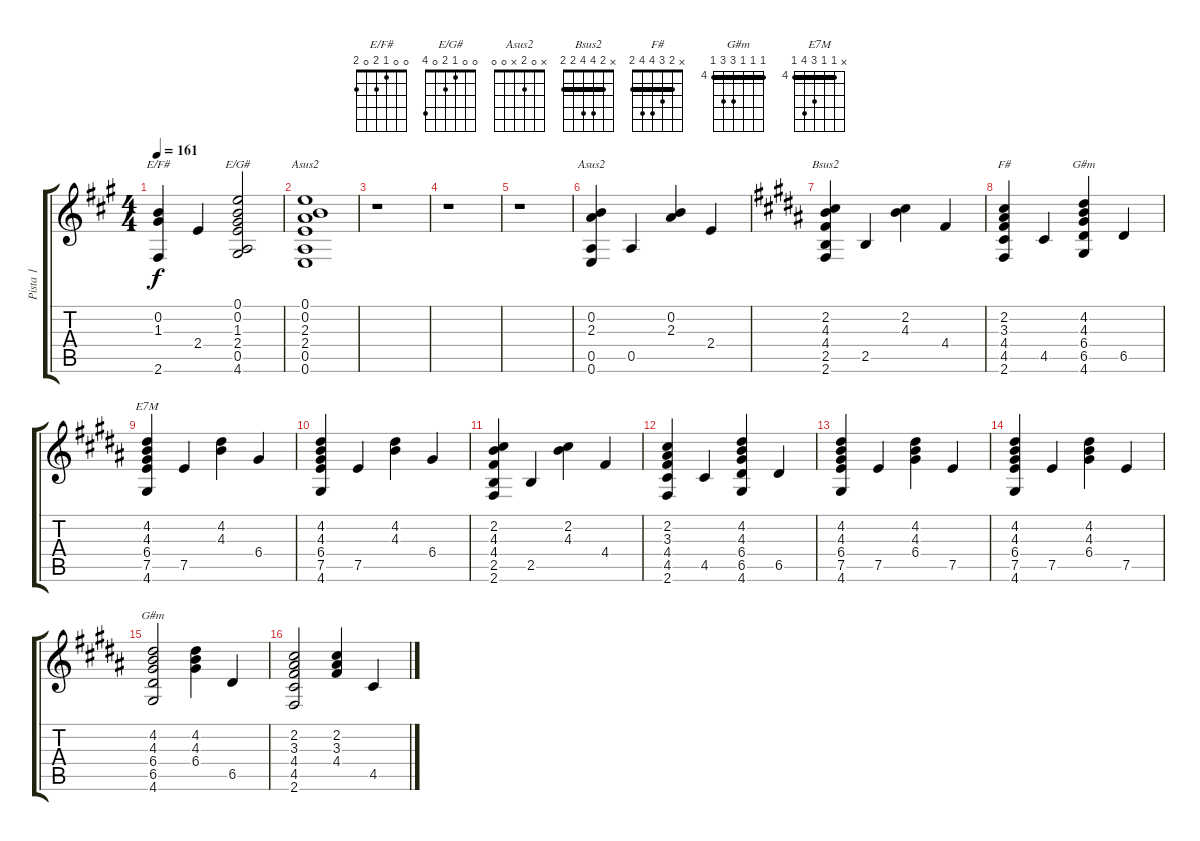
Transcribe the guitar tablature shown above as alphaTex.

\track ("Pista 1" "Pista 1") {instrument acousticguitarnylon}
\staff {score tabs}
\tuning (E4 B3 G3 D3 A2 E2) {hide}
\chord ("E/F#" 0 0 1 2 0 2)
\chord ("E/G#" 0 0 1 2 0 4)
\chord ("Asus2" 0 0 2 2 0 0)
\chord ("Asus2" x 0 2 x 0 0)
\chord ("Bsus2" x 2 4 4 2 2) {barre 2}
\chord ("F#" x 2 3 4 4 2) {barre 2}
\chord ("G#m" x 4 4 6 6 4) {firstfret 4 barre 4}
\chord ("E7M" x 4 4 6 7 4) {firstfret 4 barre 4}
\chord ("G#m" 4 4 4 6 6 4) {firstfret 4 barre 4}
\ts (4 4)
\tempo 161
\clef g2
\ks a
(0.2 1.3 2.6).4{ch "E/F#" dy f} 2.4.4 (0.1 0.2 1.3 2.4 0.5 4.6).2{ch "E/G#"} |
(0.1 0.2 2.3 2.4 0.5 0.6).1{ch "Asus2"} |
r.1 |
r.1 |
r.1 |
(0.2 2.3 0.5 0.6).4{ch "Asus2"} 0.5.4 (0.2 2.3).4 2.4.4 |
\ks b
(2.2 4.3 4.4 2.5 2.6).4{ch "Bsus2"} 2.5.4 (2.2 4.3).4 4.4.4 |
(2.2 3.3 4.4 4.5 2.6).4{ch "F#"} 4.5.4 (4.2 4.3 6.4 6.5 4.6).4{ch "G#m"} 6.5.4 |
(4.2 4.3 6.4 7.5 4.6).4{ch "E7M"} 7.5.4 (4.2 4.3).4 6.4.4 |
(4.2 4.3 6.4 7.5 4.6).4 7.5.4 (4.2 4.3).4 6.4.4 |
(2.2 4.3 4.4 2.5 2.6).4 2.5.4 (2.2 4.3).4 4.4.4 |
(2.2 3.3 4.4 4.5 2.6).4 4.5.4 (4.2 4.3 6.4 6.5 4.6).4 6.5.4 |
(4.2 4.3 6.4 7.5 4.6).4 7.5.4 (4.2 4.3 6.4).4 7.5.4 |
(4.2 4.3 6.4 7.5 4.6).4 7.5.4 (4.2 4.3 6.4).4 7.5.4 |
(4.2 4.3 6.4 6.5 4.6).2{ch "G#m"} (4.2 4.3 6.4).4 6.5.4 |
(2.2 3.3 4.4 4.5 2.6).2 (2.2 3.3 4.4).4 4.5.4
